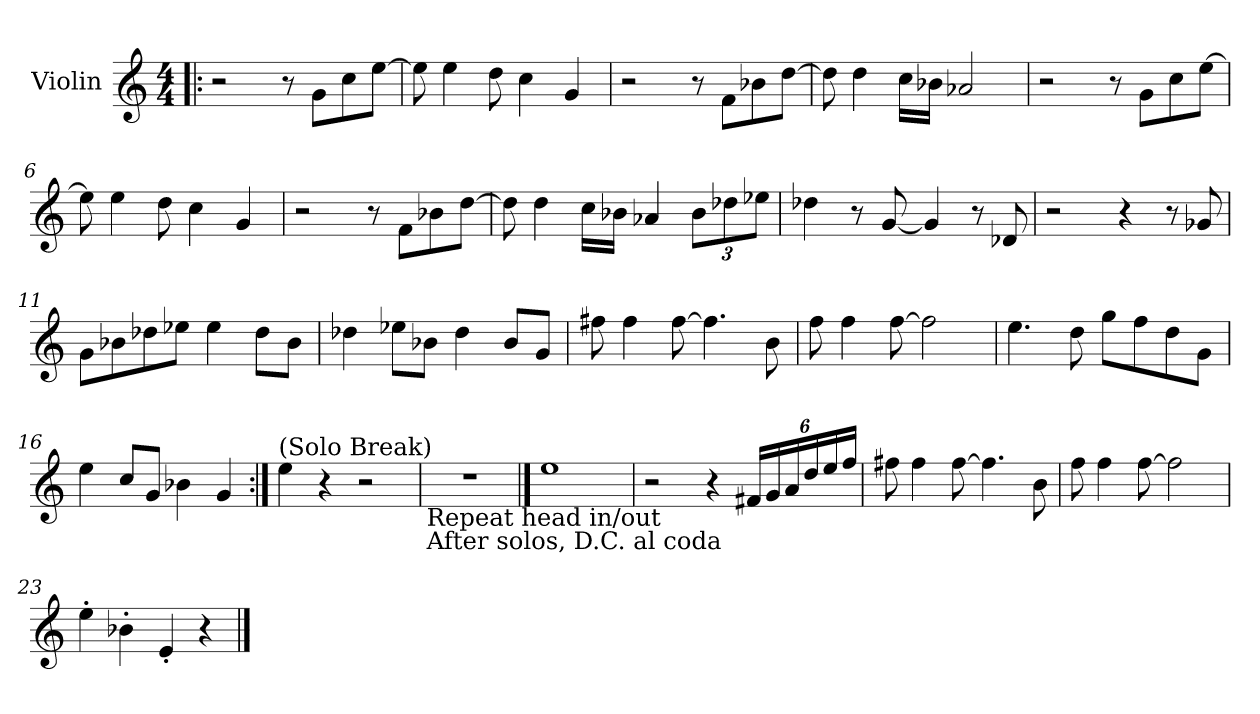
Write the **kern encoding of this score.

**kern
*part1
*staff1
*I"Violin
*I'Vln
*M4/4
=1!|:
2r
8r
8g\L
8cc\
[8ee\J
=2
8ee\]
4ee\
8dd\
4cc\
4g/
=3
2r
8r
8f\L
8b-X\
[8dd\J
=4
8dd\]
4dd\
16cc\LL
16b-X\JJ
2a-X/
!!LO:LB:g=z
=5
2r
8r
8g\L
8cc\
[8ee\J
=6
8ee\]
4ee\
8dd\
4cc\
4g/
=7
2r
8r
8f\L
8b-X\
[8dd\J
=8
8dd\]
4dd\
16cc\LL
16b-X\JJ
4a-X/
*Xbrackettup
12b-\L
12dd-X\
12ee-X\J
!!LO:LB:g=z
=9
4dd-X\
8r
[8g/
4g/]
8r
8d-X/
=10
2r
4r
8r
8g-X/
=11
8g\L
8b-X\
8dd-X\
8ee-X\J
4ee-\
8dd-\L
8b-\J
=12
4dd-X\
8ee-X\L
8b-X\J
4dd-\
8b-/L
8g/J
!!LO:LB:g=z
=13
8ff#X\
4ff#\
[8ff#\
4.ff#\]
8b\
=14
8ff\
4ff\
[8ff\
2ff\]
=15
4.ee\
8dd\
8gg\L
8ff\
8dd\
8g\J
=16
4ee\
8cc/L
8g/J
4b-X\
4g/
!!LO:LB:g=z
=17:|!
!LO:TX:a:t=(Solo Break)
4ee\
4r
2r
=18
!LO:TX:b:t=Repeat head in/out\nAfter solos, D.C. al coda
1r
!!LO:LB:g=z
==19
1ee
=20
2r
4r
24f#X/LL
24g/
24a/
24dd/
24ee/
24ff/JJ
=21
8ff#X\
4ff#\
[8ff#\
4.ff#\]
8b\
=22
8ff\
4ff\
[8ff\
2ff\]
=23
4ee'\
4b-X'\
4e'/
4r
==
*-
